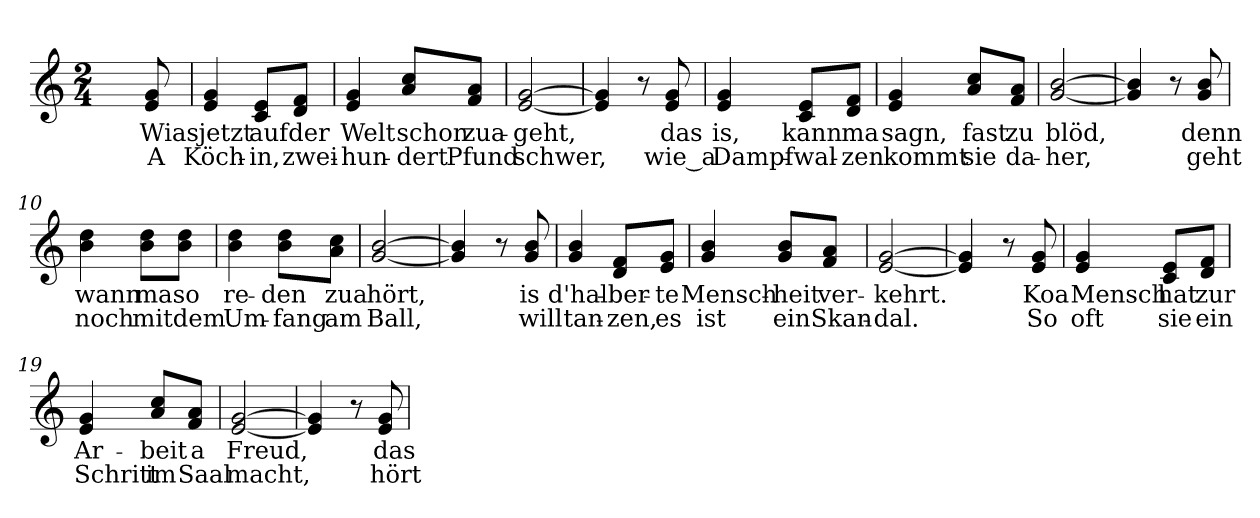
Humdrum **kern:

**kern	**text	**text
*part1	*part1	*part1
*staff1	*staff1	*staff1
!!LO:PB:g=z
*clefG2	*	*
*k[]	*	*
*C:	*	*
*M2/4	*	*
=1	=1	=1
4ryy	.	.
!	!LO:LY:b:color=#000000	!LO:LY:b:color=#000000
8ei/ 8gi	Wias	A
=2	=2	=2
!	!LO:LY:b:color=#000000	!LO:LY:b:color=#000000
4ei/ 4gi	jetzt	Köch-
!	!LO:LY:b:color=#000000	!LO:LY:b:color=#000000
8ci/ 8eiL	auf	-in,
!	!LO:LY:b:color=#000000	!LO:LY:b:color=#000000
8di/ 8fiJ	der	zwei-
=3	=3	=3
!	!LO:LY:b:color=#000000	!LO:LY:b:color=#000000
4ei/ 4gi	Welt	-hun-
!	!LO:LY:b:color=#000000	!LO:LY:b:color=#000000
8ai/ 8cciL	schon	-dert
!	!LO:LY:b:color=#000000	!LO:LY:b:color=#000000
8fi/ 8aiJ	zua-	Pfund
=4	=4	=4
!	!LO:LY:b:color=#000000	!LO:LY:b:color=#000000
[<2ei/ [>2gi	-geht,	schwer,
=5	=5	=5
4ei/] 4gi]	.	.
8r	.	.
!	!LO:LY:b:color=#000000	!LO:LY:b:color=#000000
8ei/ 8gi	das	wie_a
!!LO:LB:g=z
=6	=6	=6
!	!LO:LY:b:color=#000000	!LO:LY:b:color=#000000
4ei/ 4gi	is,	Dampf-
!	!LO:LY:b:color=#000000	!LO:LY:b:color=#000000
8ci/ 8eiL	kann	-wal-
!	!LO:LY:b:color=#000000	!LO:LY:b:color=#000000
8di/ 8fiJ	ma	-zen
=7	=7	=7
!	!LO:LY:b:color=#000000	!LO:LY:b:color=#000000
4ei/ 4gi	sagn,	kommt
!	!LO:LY:b:color=#000000	!LO:LY:b:color=#000000
8ai/ 8cciL	fast	sie
!	!LO:LY:b:color=#000000	!LO:LY:b:color=#000000
8fi/ 8aiJ	zu	da-
=8	=8	=8
!	!LO:LY:b:color=#000000	!LO:LY:b:color=#000000
[<2gi/ [>2bi	blöd,	-her,
=9	=9	=9
4gi/] 4bi]	.	.
8r	.	.
!	!LO:LY:b:color=#000000	!LO:LY:b:color=#000000
8gi/ 8bi	denn	geht
!!LO:LB:g=z
=10	=10	=10
!	!LO:LY:b:color=#000000	!LO:LY:b:color=#000000
4bi\ 4ddi	wann	noch
!	!LO:LY:b:color=#000000	!LO:LY:b:color=#000000
8bi\ 8ddiL	ma	mit
!	!LO:LY:b:color=#000000	!LO:LY:b:color=#000000
8bi\ 8ddiJ	so	dem
=11	=11	=11
!	!LO:LY:b:color=#000000	!LO:LY:b:color=#000000
4bi\ 4ddi	re-	Um-
!	!LO:LY:b:color=#000000	!LO:LY:b:color=#000000
8bi\ 8ddiL	-den	-fang
!	!LO:LY:b:color=#000000	!LO:LY:b:color=#000000
8ai\ 8cciJ	zua	am
=12	=12	=12
!	!LO:LY:b:color=#000000	!LO:LY:b:color=#000000
[<2gi/ [>2bi	hört,	Ball,
=13	=13	=13
4gi/] 4bi]	.	.
8r	.	.
!	!LO:LY:b:color=#000000	!LO:LY:b:color=#000000
8gi/ 8bi	is	will
!!LO:LB:g=z
=14	=14	=14
!	!LO:LY:b:color=#000000	!LO:LY:b:color=#000000
4gi/ 4bi	d'hal-	tan-
!	!LO:LY:b:color=#000000	!LO:LY:b:color=#000000
8di/ 8fiL	-ber-	-zen,
!	!LO:LY:b:color=#000000	!LO:LY:b:color=#000000
8ei/ 8giJ	-te	es
=15	=15	=15
!	!LO:LY:b:color=#000000	!LO:LY:b:color=#000000
4gi/ 4bi	Mensch-	ist
!	!LO:LY:b:color=#000000	!LO:LY:b:color=#000000
8gi/ 8biL	-heit	ein
!	!LO:LY:b:color=#000000	!LO:LY:b:color=#000000
8fi/ 8aiJ	ver-	Skan-
=16	=16	=16
!	!LO:LY:b:color=#000000	!LO:LY:b:color=#000000
[<2ei/ [>2gi	-kehrt.	-dal.
=17	=17	=17
4ei/] 4gi]	.	.
8r	.	.
!	!LO:LY:b:color=#000000	!LO:LY:b:color=#000000
8ei/ 8gi	Koa	So
!!LO:LB:g=z
=18	=18	=18
!	!LO:LY:b:color=#000000	!LO:LY:b:color=#000000
4ei/ 4gi	Mensch	oft
!	!LO:LY:b:color=#000000	!LO:LY:b:color=#000000
8ci/ 8eiL	hat	sie
!	!LO:LY:b:color=#000000	!LO:LY:b:color=#000000
8di/ 8fiJ	zur	ein
=19	=19	=19
!	!LO:LY:b:color=#000000	!LO:LY:b:color=#000000
4ei/ 4gi	Ar-	Schritt
!	!LO:LY:b:color=#000000	!LO:LY:b:color=#000000
8ai/ 8cciL	-beit	im
!	!LO:LY:b:color=#000000	!LO:LY:b:color=#000000
8fi/ 8aiJ	a	Saal
=20	=20	=20
!	!LO:LY:b:color=#000000	!LO:LY:b:color=#000000
[<2ei/ [>2gi	Freud,	macht,
=21	=21	=21
4ei/] 4gi]	.	.
8r	.	.
!	!LO:LY:b:color=#000000	!LO:LY:b:color=#000000
8ei/ 8gi	das	hört
=	=	=
*-	*-	*-
